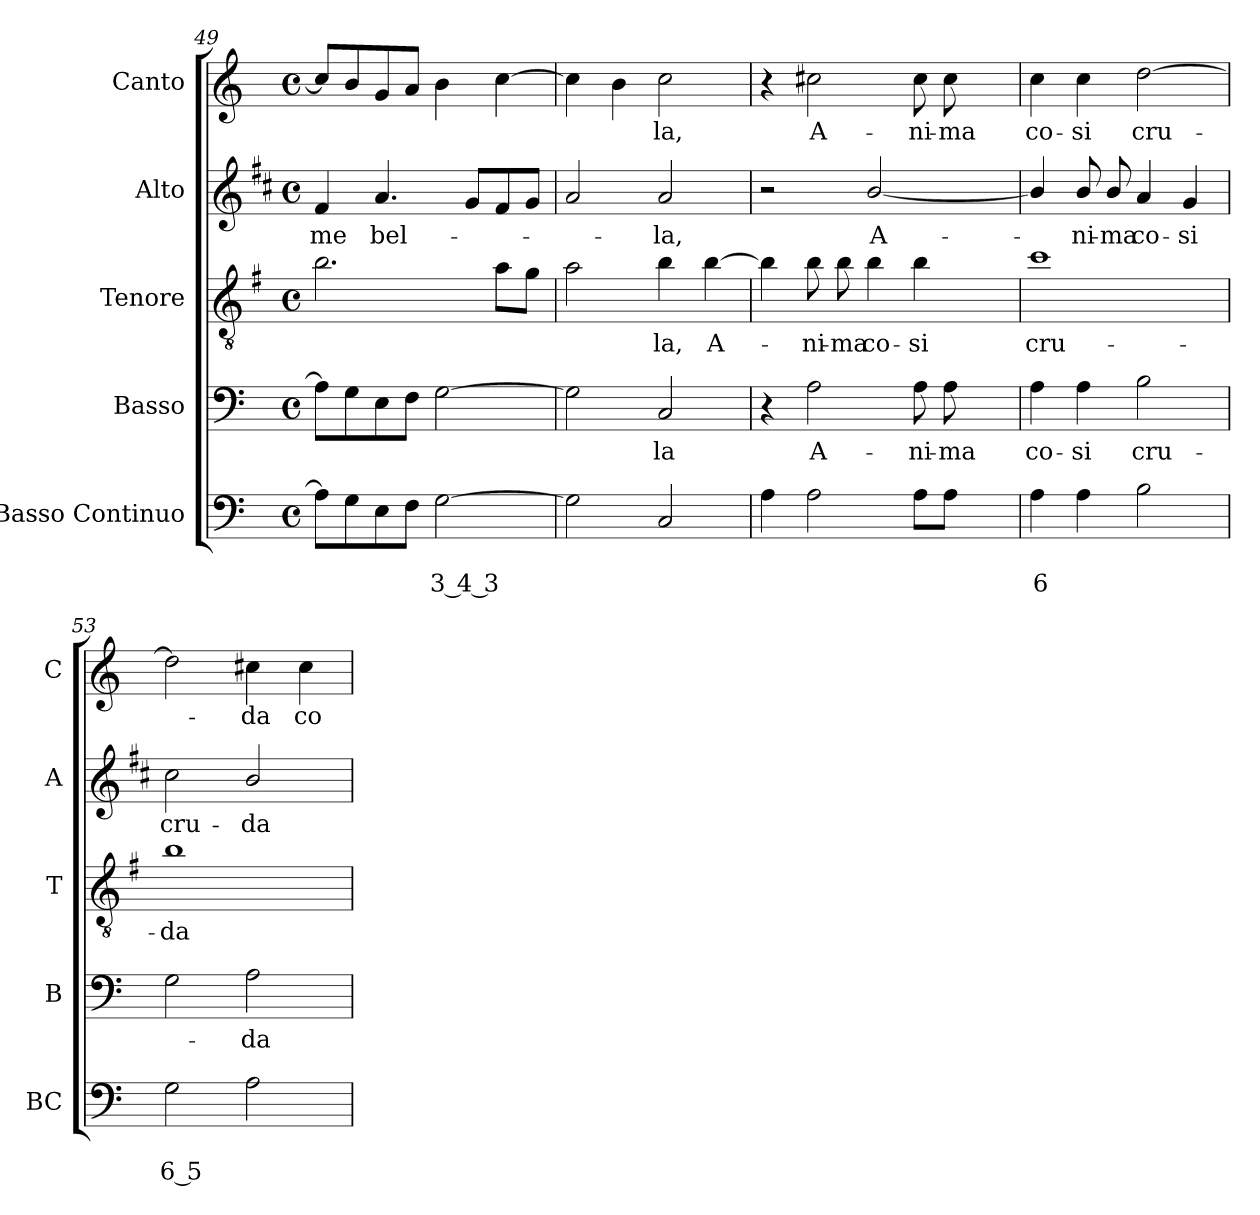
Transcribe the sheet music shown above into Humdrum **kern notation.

**kern	**text	**text	**kern	**text	**kern	**text	**kern	**text	**kern	**text
*part5	*part5	*part5	*part4	*part4	*part3	*part3	*part2	*part2	*part1	*part1
*staff5	*staff5	*staff5	*staff4	*staff4	*staff3	*staff3	*staff2	*staff2	*staff1	*staff1
*I"Basso Continuo	*	*	*I"Basso	*	*I"Tenore	*	*I"Alto	*	*I"Canto	*
*I'BC	*	*	*I'B	*	*I'T	*	*I'A	*	*I'C	*
*clefF4	*	*	*clefF4	*	*clefGv2	*	*clefG2	*	*clefG2	*
*	*	*	*	*	*ITrd4c7	*	*ITrd1c2	*	*	*
*k[]	*	*	*k[]	*	*k[]	*	*k[]	*	*k[]	*
*C:	*	*	*C:	*	*C:	*	*C:	*	*C:	*
*M4/4	*	*	*M4/4	*	*M4/4	*	*M4/4	*	*M4/4	*
*met(c)	*	*	*met(c)	*	*met(c)	*	*met(c)	*	*met(c)	*
=49	=49	=49	=49	=49	=49	=49	=49	=49	=49	=49
!	!	!	!	!	!	!	!	!LO:LY:b	!	!
8A\L]	.	.	8A\L]	.	2.e\	.	4e/	-me	8cc/L]	.
8G\	.	.	8G\	.	.	.	.	.	8b/	.
!	!	!	!	!	!	!	!	!LO:LY:b	!	!
8E\	.	.	8E\	.	.	.	4.g/	bel-	8g/	.
8F\J	.	.	8F\J	.	.	.	.	.	8a/J	.
!	!	!LO:LY:b	!	!	!	!	!	!	!	!
[2G\	.	3 4 3	[2G\	.	.	.	.	.	4b\	.
.	.	.	.	.	.	.	8f/L	.	.	.
.	.	.	.	.	8d\L	.	8e/	.	[4cc\	.
.	.	.	.	.	8c\J	.	8f/J	.	.	.
=50	=50	=50	=50	=50	=50	=50	=50	=50	=50	=50
2G\]	.	.	2G\]	.	2d\	.	2g/	.	4cc\]	.
.	.	.	.	.	.	.	.	.	4b\	.
!	!	!	!	!LO:LY:b	!	!	!	!	!	!
!	!	!	!	!	!	!LO:LY:b	!	!	!	!
!	!	!	!	!	!	!	!	!LO:LY:b	!	!
!	!	!	!	!	!	!	!	!	!	!LO:LY:b
2C/	.	.	2C/	-la	4e\	-la,	2g/	-la,	2cc\	-la,
!	!	!	!	!	!	!LO:LY:b	!	!	!	!
.	.	.	.	.	[4e\	A-	.	.	.	.
=51	=51	=51	=51	=51	=51	=51	=51	=51	=51	=51
4A\	.	.	4r	.	4e\]	.	2r	.	4r	.
!	!	!	!	!LO:LY:b	!	!	!	!	!	!
!	!	!	!	!	!	!LO:LY:b	!	!	!	!
!	!	!	!	!	!	!	!	!	!	!LO:LY:b
2A\	.	.	2A\	A-	8e\	-ni-	.	.	2cc#X\	A-
!	!	!	!	!	!	!LO:LY:b	!	!	!	!
.	.	.	.	.	8e\	-ma	.	.	.	.
!	!	!	!	!	!	!LO:LY:b	!	!	!	!
!	!	!	!	!	!	!	!	!LO:LY:b	!	!
.	.	.	.	.	4e\	co-	[2a/	A-	.	.
!	!	!	!	!LO:LY:b	!	!	!	!	!	!
!	!	!	!	!	!	!LO:LY:b	!	!	!	!
!	!	!	!	!	!	!	!	!	!	!LO:LY:b
8A\L	.	.	8A\	-ni-	4e\	-si	.	.	8cc#\	-ni-
!	!	!	!	!LO:LY:b	!	!	!	!	!	!
!	!	!	!	!	!	!	!	!	!	!LO:LY:b
8A\J	.	.	8A\	-ma	.	.	.	.	8cc#\	-ma
!!LO:LB:g=z
=52	=52	=52	=52	=52	=52	=52	=52	=52	=52	=52
!	!	!LO:LY:b	!	!	!	!	!	!	!	!
!	!	!	!	!LO:LY:b	!	!	!	!	!	!
!	!	!	!	!	!	!LO:LY:b	!	!	!	!
!	!	!	!	!	!	!	!	!	!	!LO:LY:b
4A\	.	6	4A\	co-	1f	cru-	4a/]	.	4cc\	co-
!	!	!	!	!LO:LY:b	!	!	!	!	!	!
!	!	!	!	!	!	!	!	!LO:LY:b	!	!
!	!	!	!	!	!	!	!	!	!	!LO:LY:b
4A\	.	.	4A\	-si	.	.	8a/	-ni-	4cc\	-si
!	!	!	!	!	!	!	!	!LO:LY:b	!	!
.	.	.	.	.	.	.	8a/	-ma	.	.
!	!	!	!	!LO:LY:b	!	!	!	!	!	!
!	!	!	!	!	!	!	!	!LO:LY:b	!	!
!	!	!	!	!	!	!	!	!	!	!LO:LY:b
2B\	.	.	2B\	cru-	.	.	4g/	co-	[2dd\	cru-
!	!	!	!	!	!	!	!	!LO:LY:b	!	!
.	.	.	.	.	.	.	4f/	-si	.	.
=53	=53	=53	=53	=53	=53	=53	=53	=53	=53	=53
!	!	!LO:LY:b	!	!	!	!	!	!	!	!
!	!	!	!	!	!	!LO:LY:b	!	!	!	!
!	!	!	!	!	!	!	!	!LO:LY:b	!	!
2G\	.	6 5	2G\	.	1e	-da	2b\	cru-	2dd\]	.
!	!	!	!	!LO:LY:b	!	!	!	!	!	!
!	!	!	!	!	!	!	!	!LO:LY:b	!	!
!	!	!	!	!	!	!	!	!	!	!LO:LY:b
2A\	.	.	2A\	-da	.	.	2a/	-da	4cc#X\	-da
!	!	!	!	!	!	!	!	!	!	!LO:LY:b
.	.	.	.	.	.	.	.	.	4cc#\	co-
=	=	=	=	=	=	=	=	=	=	=
*-	*-	*-	*-	*-	*-	*-	*-	*-	*-	*-
